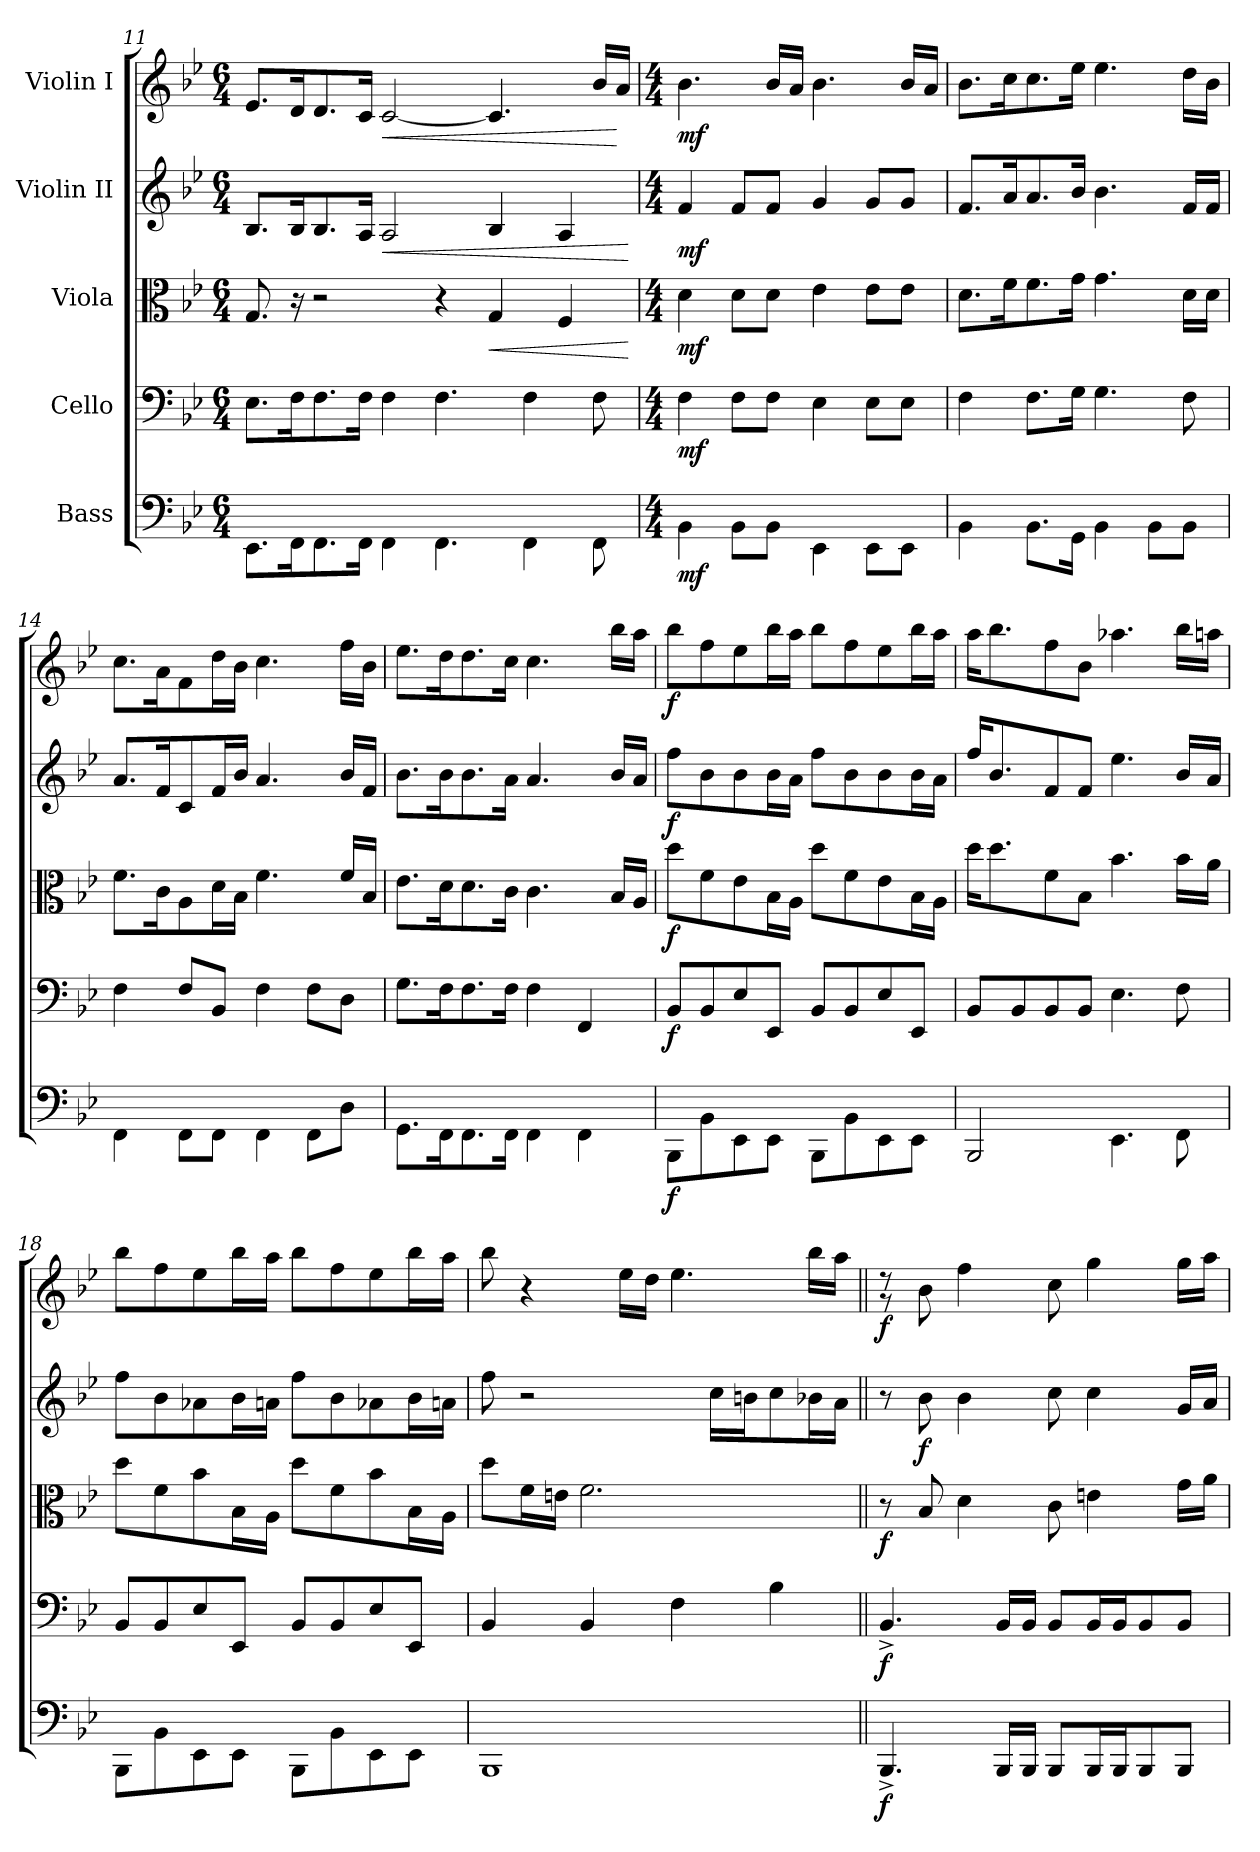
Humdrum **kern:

**kern	**dynam	**kern	**dynam	**kern	**dynam	**kern	**dynam	**kern	**dynam
*part5	*part5	*part4	*part4	*part3	*part3	*part2	*part2	*part1	*part1
*staff5	*staff5	*staff4	*staff4	*staff3	*staff3	*staff2	*staff2	*staff1	*staff1
*I"Bass	*	*I"Cello	*	*I"Viola	*	*I"Violin II	*	*I"Violin I	*
*clefF4	*	*clefF4	*	*clefC3	*	*clefG2	*	*clefG2	*
*ITrd7c12	*	*	*	*	*	*	*	*	*
*k[b-e-]	*	*k[b-e-]	*	*k[b-e-]	*	*k[b-e-]	*	*k[b-e-]	*
*B-:	*	*B-:	*	*B-:	*	*B-:	*	*B-:	*
*M6/4	*	*M6/4	*	*M6/4	*	*M6/4	*	*M6/4	*
=11	=11	=11	=11	=11	=11	=11	=11	=11	=11
8.EEE-\L	.	8.E-\L	.	8.G/	.	8.B-/L	.	8.e-/L	.
16FFF\K	.	16F\K	.	16r	.	16B-/K	.	16d/K	.
8.FFF\	.	8.F\	.	2r	.	8.B-/	.	8.d/	.
16FFF\Jk	.	16F\Jk	.	.	.	16A/Jk	.	16c/Jk	.
!	!	!	!	!	!	!	!LO:HP:b	!	!LO:HP:b
4FFF\	.	4F\	.	.	.	2A/	<	[2c/	<
4.FFF\	.	4.F\	.	4r	.	.	.	.	.
!	!	!	!	!	!LO:HP:b	!	!	!	!
.	.	.	.	4G/	<	4B-/	.	4.c/]	.
4FFF\	.	4F\	.	.	.	.	.	.	.
.	.	.	.	4F/	.	4A/	.	.	.
8FFF\	.	8F\	.	.	.	.	.	16b-/LL	.
.	.	.	.	.	.	.	.	16a/JJ	[
.	.	.	.	.	[	.	[	.	.
!!LO:LB:g=z
=12	=12	=12	=12	=12	=12	=12	=12	=12	=12
*M4/4	*	*M4/4	*	*M4/4	*	*M4/4	*	*M4/4	*
!	!LO:DY:b	!	!LO:DY:b	!	!LO:DY:b	!	!LO:DY:b	!	!LO:DY:b
4BBB-\	mf	4F\	mf	4d\	mf	4f/	mf	4.b-\	mf
8BBB-\L	.	8F\L	.	8d\L	.	8f/L	.	.	.
8BBB-\J	.	8F\J	.	8d\J	.	8f/J	.	16b-/LL	.
.	.	.	.	.	.	.	.	16a/JJ	.
4EEE-\	.	4E-\	.	4e-\	.	4g/	.	4.b-\	.
8EEE-\L	.	8E-\L	.	8e-\L	.	8g/L	.	.	.
8EEE-\J	.	8E-\J	.	8e-\J	.	8g/J	.	16b-/LL	.
.	.	.	.	.	.	.	.	16a/JJ	.
=13	=13	=13	=13	=13	=13	=13	=13	=13	=13
4BBB-\	.	4F\	.	8.d\L	.	8.f/L	.	8.b-\L	.
.	.	.	.	16f\K	.	16a/K	.	16cc\K	.
8.BBB-\L	.	8.F\L	.	8.f\	.	8.a/	.	8.cc\	.
16GGG\Jk	.	16G\Jk	.	16g\Jk	.	16b-/Jk	.	16ee-\Jk	.
4BBB-\	.	4.G\	.	4.g\	.	4.b-\	.	4.ee-\	.
8BBB-\L	.	.	.	.	.	.	.	.	.
8BBB-\J	.	8F\	.	16d\LL	.	16f/LL	.	16dd\LL	.
.	.	.	.	16d\JJ	.	16f/JJ	.	16b-\JJ	.
=14	=14	=14	=14	=14	=14	=14	=14	=14	=14
4FFF\	.	4F\	.	8.f\L	.	8.a/L	.	8.cc\L	.
.	.	.	.	16c\K	.	16f/K	.	16a\K	.
8FFF\L	.	8F/L	.	8A\	.	8c/	.	8f\	.
8FFF\J	.	8BB-/J	.	16d\L	.	16f/L	.	16dd\L	.
.	.	.	.	16B-\JJ	.	16b-/JJ	.	16b-\JJ	.
4FFF\	.	4F\	.	4.f\	.	4.a/	.	4.cc\	.
8FFF\L	.	8F\L	.	.	.	.	.	.	.
8DD\J	.	8D\J	.	16f/LL	.	16b-/LL	.	16ff\LL	.
.	.	.	.	16B-/JJ	.	16f/JJ	.	16b-\JJ	.
=15	=15	=15	=15	=15	=15	=15	=15	=15	=15
8.GGG\L	.	8.G\L	.	8.e-\L	.	8.b-\L	.	8.ee-\L	.
16FFF\K	.	16F\K	.	16d\K	.	16b-\K	.	16dd\K	.
8.FFF\	.	8.F\	.	8.d\	.	8.b-\	.	8.dd\	.
16FFF\Jk	.	16F\Jk	.	16c\Jk	.	16a\Jk	.	16cc\Jk	.
4FFF\	.	4F\	.	4.c\	.	4.a/	.	4.cc\	.
4FFF\	.	4FF/	.	.	.	.	.	.	.
.	.	.	.	16B-/LL	.	16b-/LL	.	16bb-\LL	.
.	.	.	.	16A/JJ	.	16a/JJ	.	16aa\JJ	.
=16	=16	=16	=16	=16	=16	=16	=16	=16	=16
!	!LO:DY:b	!	!LO:DY:b	!	!LO:DY:b	!	!LO:DY:b	!	!LO:DY:b
8BBBB-\L	f	8BB-/L	f	8dd\L	f	8ff\L	f	8bb-\L	f
8BBB-\	.	8BB-/	.	8f\	.	8b-\	.	8ff\	.
8EEE-\	.	8E-/	.	8e-\	.	8b-\	.	8ee-\	.
8EEE-\J	.	8EE-/J	.	16B-\L	.	16b-\L	.	16bb-\L	.
.	.	.	.	16A\JJ	.	16a\JJ	.	16aa\JJ	.
8BBBB-\L	.	8BB-/L	.	8dd\L	.	8ff\L	.	8bb-\L	.
8BBB-\	.	8BB-/	.	8f\	.	8b-\	.	8ff\	.
8EEE-\	.	8E-/	.	8e-\	.	8b-\	.	8ee-\	.
8EEE-\J	.	8EE-/J	.	16B-\L	.	16b-\L	.	16bb-\L	.
.	.	.	.	16A\JJ	.	16a\JJ	.	16aa\JJ	.
!!LO:PB:g=z
=17	=17	=17	=17	=17	=17	=17	=17	=17	=17
2BBBB-/	.	8BB-/L	.	16dd\KL	.	16ff/KL	.	16aa\KL	.
.	.	.	.	8.dd\	.	8.b-/	.	8.bb-\	.
.	.	8BB-/	.	.	.	.	.	.	.
.	.	8BB-/	.	8f\	.	8f/	.	8ff\	.
.	.	8BB-/J	.	8B-\J	.	8f/J	.	8b-\J	.
4.EEE-\	.	4.E-\	.	4.b-\	.	4.ee-\	.	4.aa-X\	.
8FFF\	.	8F\	.	16b-\LL	.	16b-/LL	.	16bb-\LL	.
.	.	.	.	16a\JJ	.	16a/JJ	.	16aan\JJ	.
=18	=18	=18	=18	=18	=18	=18	=18	=18	=18
8BBBB-\L	.	8BB-/L	.	8dd\L	.	8ff\L	.	8bb-\L	.
8BBB-\	.	8BB-/	.	8f\	.	8b-\	.	8ff\	.
8EEE-\	.	8E-/	.	8b-\	.	8a-X\	.	8ee-\	.
8EEE-\J	.	8EE-/J	.	16B-\L	.	16b-\L	.	16bb-\L	.
.	.	.	.	16A\JJ	.	16an\JJ	.	16aa\JJ	.
8BBBB-\L	.	8BB-/L	.	8dd\L	.	8ff\L	.	8bb-\L	.
8BBB-\	.	8BB-/	.	8f\	.	8b-\	.	8ff\	.
8EEE-\	.	8E-/	.	8b-\	.	8a-X\	.	8ee-\	.
8EEE-\J	.	8EE-/J	.	16B-\L	.	16b-\L	.	16bb-\L	.
.	.	.	.	16A\JJ	.	16an\JJ	.	16aa\JJ	.
=19	=19	=19	=19	=19	=19	=19	=19	=19	=19
1BBBB-	.	4BB-/	.	8dd\L	.	8ff\	.	8bb-\	.
.	.	.	.	16f\L	.	2r	.	4r	.
.	.	.	.	16en\JJ	.	.	.	.	.
.	.	4BB-/	.	2.f\	.	.	.	.	.
.	.	.	.	.	.	.	.	16ee-\LL	.
.	.	.	.	.	.	.	.	16dd\JJ	.
.	.	4F\	.	.	.	.	.	4.ee-\	.
.	.	.	.	.	.	16cc\LL	.	.	.
.	.	.	.	.	.	16bn\J	.	.	.
.	.	4B-\	.	.	.	8cc\	.	.	.
.	.	.	.	.	.	16b-X\L	.	16bb-\LL	.
.	.	.	.	.	.	16a\JJ	.	16aa\JJ	.
=20||	=20||	=20||	=20||	=20||	=20||	=20||	=20||	=20||	=20||
*	*	*	*	*	*	*	*	*MM80	*
*	*	*	*	*	*	*	*	*^	*
!	!LO:DY:b	!	!LO:DY:b	!	!LO:DY:b	!	!	!	!	!LO:DY:b
4.BBBB-^/	f	4.BB-^/	f	8r	f	8r	.	8r	8r	f
!	!	!	!	!	!	!	!LO:DY:b	!	!	!
.	.	.	.	8B-/	.	8b-\	f	2..ryy	8b-\	.
.	.	.	.	4d\	.	4b-\	.	.	4ff\	.
16BBBB-/LL	.	16BB-/LL	.	.	.	.	.	.	.	.
16BBBB-/JJ	.	16BB-/JJ	.	.	.	.	.	.	.	.
8BBBB-/L	.	8BB-/L	.	8c\	.	8cc\	.	.	8cc\	.
16BBBB-/L	.	16BB-/L	.	4en\	.	4cc\	.	.	4gg\	.
16BBBB-/J	.	16BB-/J	.	.	.	.	.	.	.	.
8BBBB-/	.	8BB-/	.	.	.	.	.	.	.	.
8BBBB-/J	.	8BB-/J	.	16g\LL	.	16g/LL	.	.	16gg\LL	.
.	.	.	.	16a\JJ	.	16a/JJ	.	.	16aa\JJ	.
*	*	*	*	*	*	*	*	*v	*v	*
=	=	=	=	=	=	=	=	=	=
*-	*-	*-	*-	*-	*-	*-	*-	*-	*-
